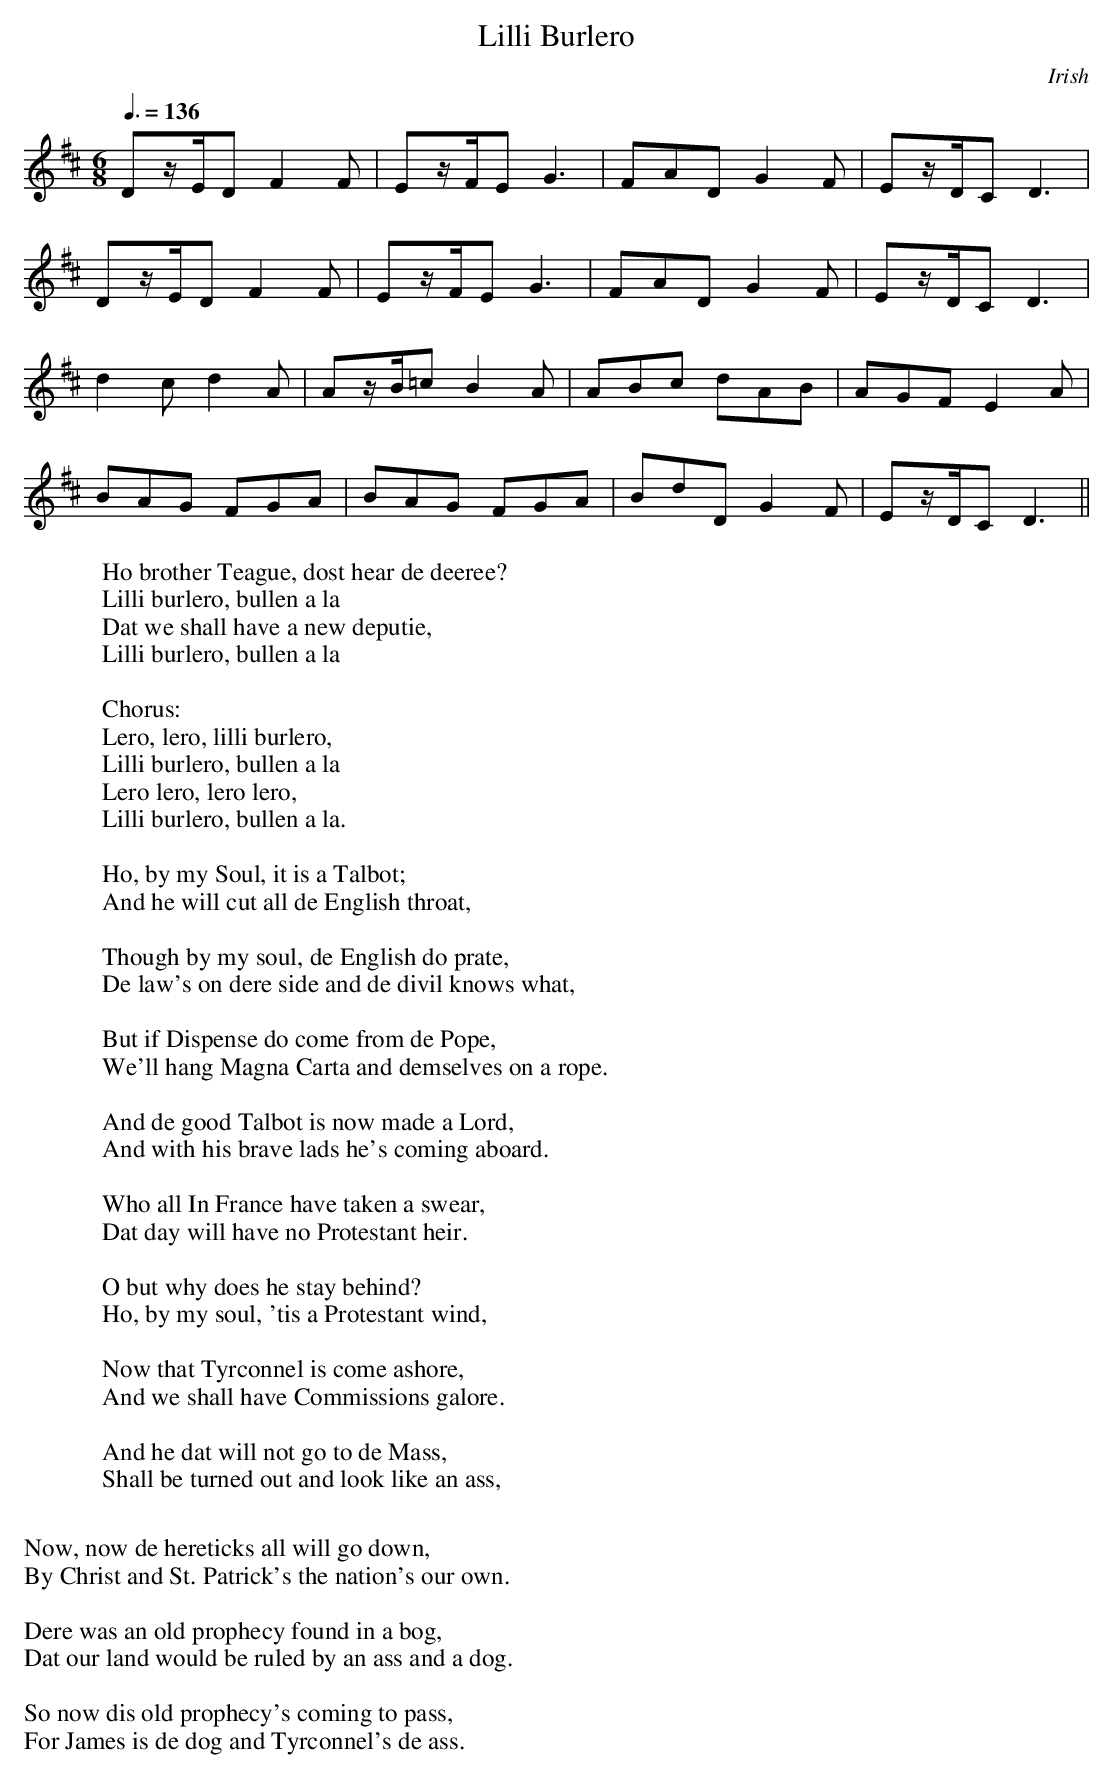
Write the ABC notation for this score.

X:1
T:Lilli Burlero
O:Irish
M:6/8
L:1/8
Q:3/8=136
W:Ho brother Teague, dost hear de deeree?
W:Lilli burlero, bullen a la
W:Dat we shall have a new deputie,
W:Lilli burlero, bullen a la
W:
W:Chorus:
W:Lero, lero, lilli burlero,
W:Lilli burlero, bullen a la
W:Lero lero, lero lero,
W:Lilli burlero, bullen a la.
W:
W:Ho, by my Soul, it is a Talbot;
W:And he will cut all de English throat,
W:
W:Though by my soul, de English do prate,
W:De law's on dere side and de divil knows what,
W:
W:But if Dispense do come from de Pope,
W:We'll hang Magna Carta and demselves on a rope.
W:
W:And de good Talbot is now made a Lord,
W:And with his brave lads he's coming aboard.
W:
W:Who all In France have taken a swear,
W:Dat day will have no Protestant heir.
W:
W:O but why does he stay behind?
W:Ho, by my soul, 'tis a Protestant wind,
W:
W:Now that Tyrconnel is come ashore,
W:And we shall have Commissions galore.
W:
W:And he dat will not go to de Mass,
W:Shall be turned out and look like an ass,
W:
W:Now, now de hereticks all will go down,
W:By Christ and St. Patrick's the nation's our own.
W:
W:Dere was an old prophecy found in a bog,
W:Dat our land would be ruled by an ass and a dog.
W:
W:So now dis old prophecy's coming to pass,
W:For James is de dog and Tyrconnel's de ass.
K:D
Dz/E/D F2F|Ez/F/E G3|FAD G2F|Ez/D/C D3|
Dz/E/D F2F|Ez/F/E G3|FAD G2F|Ez/D/C D3|
d2c d2A|Az/B/=c B2A|ABc d-AB|AGF E2-A|
B-AG F-GA|BAG F-GA|BdD G2F|Ez/D/C D3||
